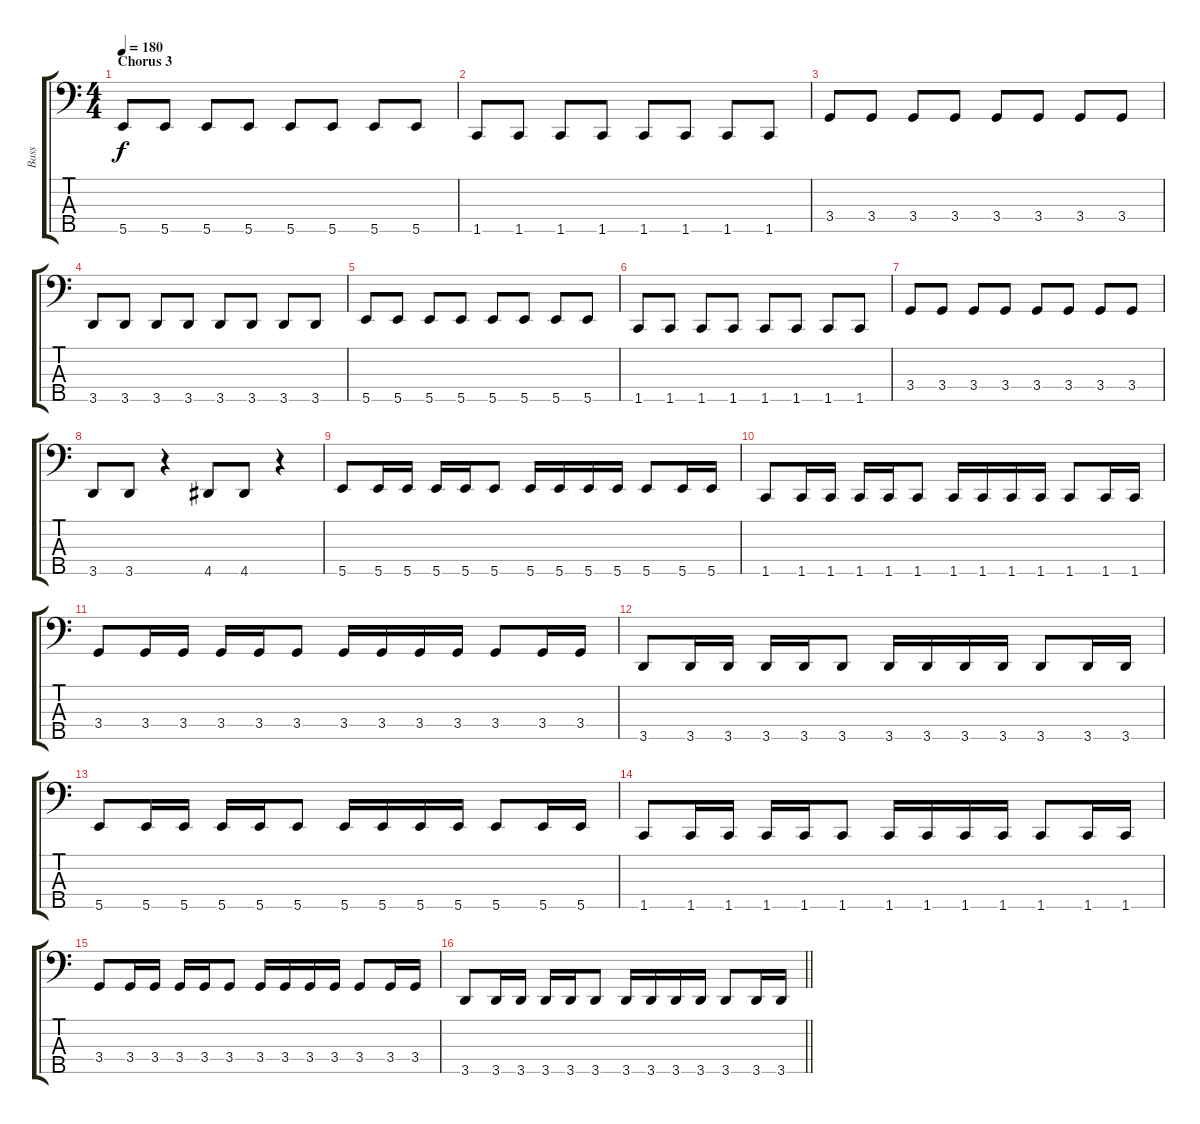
\track ("Bass" "Bass") {instrument electricbasspick}
\staff {score tabs}
\tuning (G2 D2 A1 E1 B0) {hide}
\ts (4 4)
\section ("" "Chorus 3")
\tempo 180
\clef f4
\ks c
5.5.8{dy f} 5.5.8 5.5.8 5.5.8 5.5.8 5.5.8 5.5.8 5.5.8 |
1.5.8 1.5.8 1.5.8 1.5.8 1.5.8 1.5.8 1.5.8 1.5.8 |
3.4.8 3.4.8 3.4.8 3.4.8 3.4.8 3.4.8 3.4.8 3.4.8 |
3.5.8 3.5.8 3.5.8 3.5.8 3.5.8 3.5.8 3.5.8 3.5.8 |
5.5.8 5.5.8 5.5.8 5.5.8 5.5.8 5.5.8 5.5.8 5.5.8 |
1.5.8 1.5.8 1.5.8 1.5.8 1.5.8 1.5.8 1.5.8 1.5.8 |
3.4.8 3.4.8 3.4.8 3.4.8 3.4.8 3.4.8 3.4.8 3.4.8 |
3.5.8 3.5.8 r.4 4.5.8 4.5.8 r.4 |
5.5.8 5.5.16 5.5.16 5.5.16 5.5.16 5.5.8 5.5.16 5.5.16 5.5.16 5.5.16 5.5.8 5.5.16 5.5.16 |
1.5.8 1.5.16 1.5.16 1.5.16 1.5.16 1.5.8 1.5.16 1.5.16 1.5.16 1.5.16 1.5.8 1.5.16 1.5.16 |
3.4.8 3.4.16 3.4.16 3.4.16 3.4.16 3.4.8 3.4.16 3.4.16 3.4.16 3.4.16 3.4.8 3.4.16 3.4.16 |
3.5.8 3.5.16 3.5.16 3.5.16 3.5.16 3.5.8 3.5.16 3.5.16 3.5.16 3.5.16 3.5.8 3.5.16 3.5.16 |
5.5.8 5.5.16 5.5.16 5.5.16 5.5.16 5.5.8 5.5.16 5.5.16 5.5.16 5.5.16 5.5.8 5.5.16 5.5.16 |
1.5.8 1.5.16 1.5.16 1.5.16 1.5.16 1.5.8 1.5.16 1.5.16 1.5.16 1.5.16 1.5.8 1.5.16 1.5.16 |
3.4.8 3.4.16 3.4.16 3.4.16 3.4.16 3.4.8 3.4.16 3.4.16 3.4.16 3.4.16 3.4.8 3.4.16 3.4.16 |
\barLineRight lightlight
3.5.8 3.5.16 3.5.16 3.5.16 3.5.16 3.5.8 3.5.16 3.5.16 3.5.16 3.5.16 3.5.8 3.5.16 3.5.16
